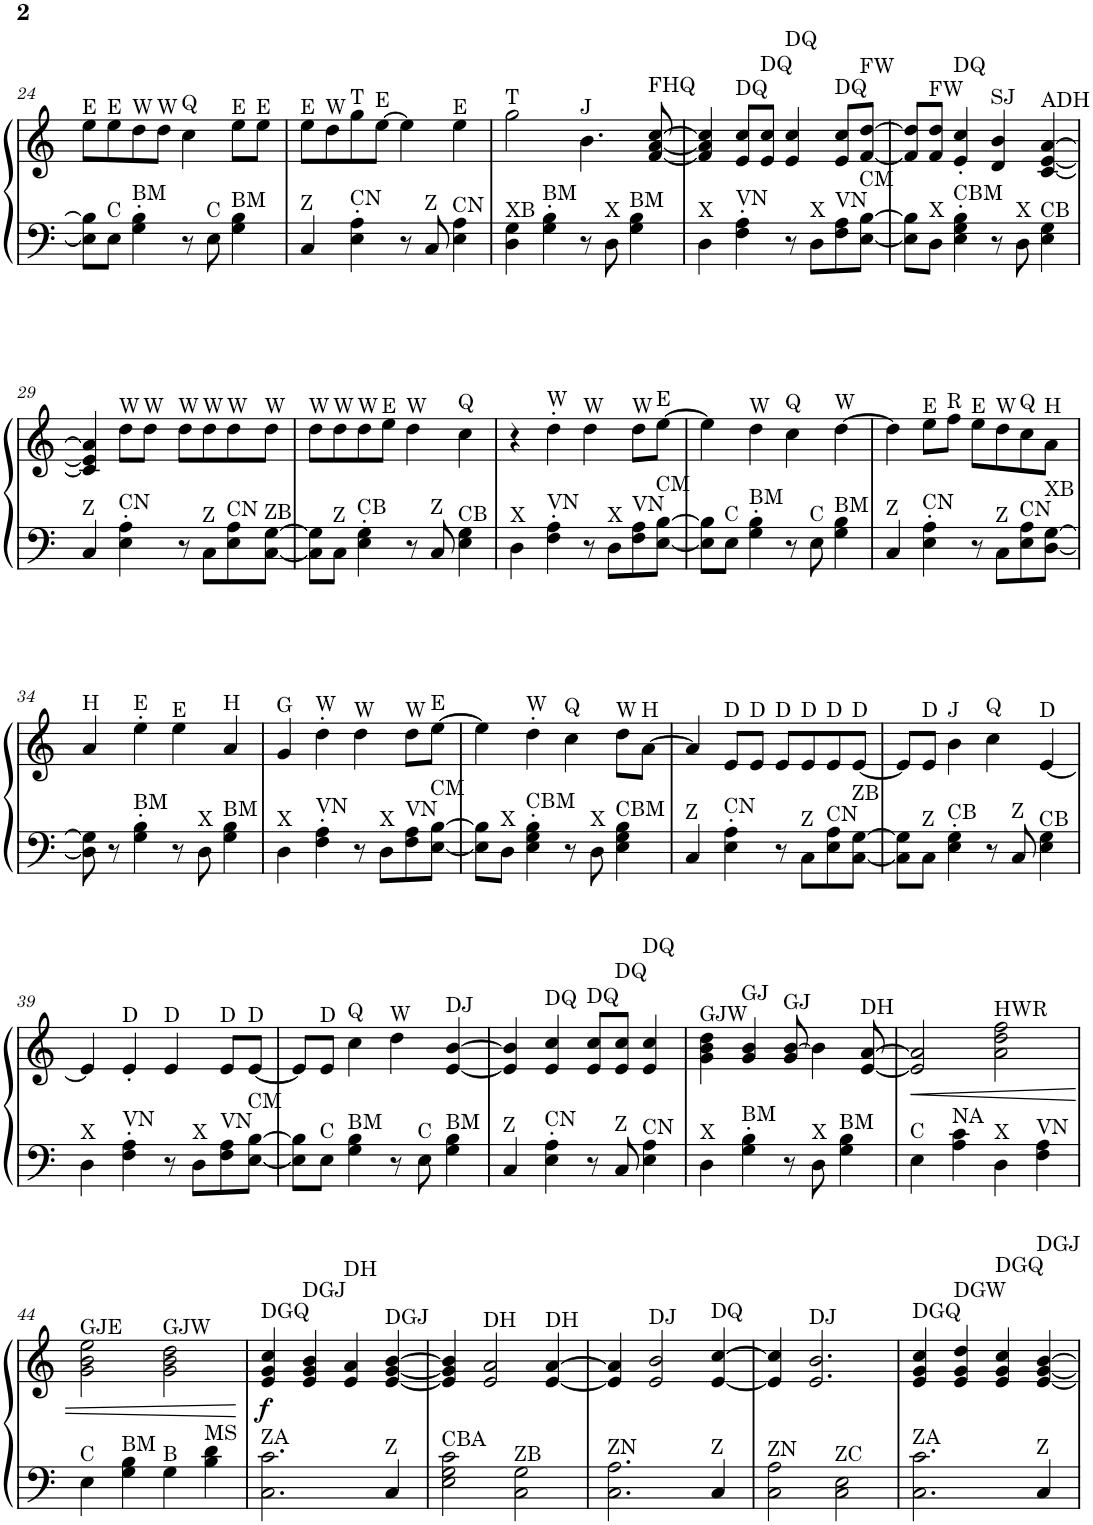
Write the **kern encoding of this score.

**kern	**kern	**dynam
*part1	*part1	*part1
*staff2	*staff1	*staff1/2
*I"Piano	*	*
*I'Pno.	*	*
!!LO:PB:g=z
*clefF4	*clefG2	*
*k[]	*k[]	*
*M4/4	*M4/4	*
=24	=24	=24
!	!LO:TX:a:t=E	!
8E\] 8B\]L	8ee\L	.
!	!LO:TX:a:t=E	!
!LO:TX:a:t=C	!	!
8E\J	8ee\	.
!	!LO:TX:a:t=W	!
!LO:TX:a:t=BM	!	!
4G\' 4B\'	8dd\	.
!	!LO:TX:a:t=W	!
.	8dd\J	.
!	!LO:TX:a:t=Q	!
8r	4cc\	.
!LO:TX:a:t=C	!	!
8E\	.	.
!	!LO:TX:a:t=E	!
!LO:TX:a:t=BM	!	!
4G\ 4B\	8ee\L	.
!	!LO:TX:a:t=E	!
.	8ee\J	.
=25	=25	=25
!	!LO:TX:a:t=E	!
!LO:TX:a:t=Z	!	!
4C/	8ee\L	.
!	!LO:TX:a:t=W	!
.	8dd\	.
!	!LO:TX:a:t=T	!
!LO:TX:a:t=CN	!	!
4E\' 4A\'	8gg\	.
!	!LO:TX:a:t=E	!
.	[8ee\J	.
8r	4ee\]	.
!LO:TX:a:t=Z	!	!
8C/	.	.
!	!LO:TX:a:t=E	!
!LO:TX:a:t=CN	!	!
4E\ 4A\	4ee\	.
=26	=26	=26
!	!LO:TX:a:t=T	!
!LO:TX:a:t=XB	!	!
4D\ 4G\	2gg\	.
!LO:TX:a:t=BM	!	!
4G\' 4B\'	.	.
!	!LO:TX:a:t=J	!
8r	4.b\	.
!LO:TX:a:t=X	!	!
8D\	.	.
!LO:TX:a:t=BM	!	!
4G\ 4B\	.	.
!	!LO:TX:a:t=FHQ	!
.	[8f/ [8a/ [8cc/	.
=27	=27	=27
!LO:TX:a:t=X	!	!
4D\	4f/] 4a/] 4cc/]	.
!	!LO:TX:a:t=DQ	!
!LO:TX:a:t=VN	!	!
4F\' 4A\'	8e/ 8cc/L	.
!	!LO:TX:a:t=DQ	!
.	8e/ 8cc/J	.
!	!LO:TX:a:t=DQ	!
8r	4e/ 4cc/	.
!LO:TX:a:t=X	!	!
8D\L	.	.
!	!LO:TX:a:t=DQ	!
!LO:TX:a:t=VN	!	!
8F\ 8A\	8e/ 8cc/L	.
!	!LO:TX:a:t=FW	!
!LO:TX:a:t=CM	!	!
[8E\ [8B\J	[8f/ [8dd/J	.
=28	=28	=28
8E\] 8B\]L	8f/] 8dd/]L	.
!	!LO:TX:a:t=FW	!
!LO:TX:a:t=X	!	!
8D\J	8f/ 8dd/J	.
!	!LO:TX:a:t=DQ	!
!LO:TX:a:t=CBM	!	!
4E\' 4G\' 4B\'	4e/' 4cc/'	.
!	!LO:TX:a:t=SJ	!
8r	4d/ 4b/	.
!LO:TX:a:t=X	!	!
8D\	.	.
!	!LO:TX:a:t=ADH	!
!LO:TX:a:t=CB	!	!
4E\ 4G\	[4c/ [4e/ [4a/	.
!!LO:LB:g=z
=29	=29	=29
!LO:TX:a:t=Z	!	!
4C/	4c/] 4e/] 4a/]	.
!	!LO:TX:a:t=W	!
!LO:TX:a:t=CN	!	!
4E\' 4A\'	8dd\L	.
!	!LO:TX:a:t=W	!
.	8dd\J	.
!	!LO:TX:a:t=W	!
8r	8dd\L	.
!	!LO:TX:a:t=W	!
!LO:TX:a:t=Z	!	!
8C\L	8dd\	.
!	!LO:TX:a:t=W	!
!LO:TX:a:t=CN	!	!
8E\ 8A\	8dd\	.
!	!LO:TX:a:t=W	!
!LO:TX:a:t=ZB	!	!
[8C\ [8G\J	8dd\J	.
=30	=30	=30
!	!LO:TX:a:t=W	!
8C\] 8G\]L	8dd\L	.
!	!LO:TX:a:t=W	!
!LO:TX:a:t=Z	!	!
8C\J	8dd\	.
!	!LO:TX:a:t=W	!
!LO:TX:a:t=CB	!	!
4E\' 4G\'	8dd\	.
!	!LO:TX:a:t=E	!
.	8ee\J	.
!	!LO:TX:a:t=W	!
8r	4dd\	.
!LO:TX:a:t=Z	!	!
8C/	.	.
!	!LO:TX:a:t=Q	!
!LO:TX:a:t=CB	!	!
4E\ 4G\	4cc\	.
=31	=31	=31
!LO:TX:a:t=X	!	!
4D\	4r	.
!	!LO:TX:a:t=W	!
!LO:TX:a:t=VN	!	!
4F\' 4A\'	4dd'\	.
!	!LO:TX:a:t=W	!
8r	4dd\	.
!LO:TX:a:t=X	!	!
8D\L	.	.
!	!LO:TX:a:t=W	!
!LO:TX:a:t=VN	!	!
8F\ 8A\	8dd\L	.
!	!LO:TX:a:t=E	!
!LO:TX:a:t=CM	!	!
[8E\ [8B\J	[8ee\J	.
=32	=32	=32
8E\] 8B\]L	4ee\]	.
!LO:TX:a:t=C	!	!
8E\J	.	.
!	!LO:TX:a:t=W	!
!LO:TX:a:t=BM	!	!
4G\' 4B\'	4dd\	.
!	!LO:TX:a:t=Q	!
8r	4cc\	.
!LO:TX:a:t=C	!	!
8E\	.	.
!	!LO:TX:a:t=W	!
!LO:TX:a:t=BM	!	!
4G\ 4B\	[4dd\	.
=33	=33	=33
!LO:TX:a:t=Z	!	!
4C/	4dd\]	.
!	!LO:TX:a:t=E	!
!LO:TX:a:t=CN	!	!
4E\' 4A\'	8ee\L	.
!	!LO:TX:a:t=R	!
.	8ff\J	.
!	!LO:TX:a:t=E	!
8r	8ee\L	.
!	!LO:TX:a:t=W	!
!LO:TX:a:t=Z	!	!
8C\L	8dd\	.
!	!LO:TX:a:t=Q	!
!LO:TX:a:t=CN	!	!
8E\ 8A\	8cc\	.
!	!LO:TX:a:t=H	!
!LO:TX:a:t=XB	!	!
[8D\ [8G\J	8a\J	.
!!LO:LB:g=z
=34	=34	=34
!	!LO:TX:a:t=H	!
8D\] 8G\]	4a/	.
8r	.	.
!	!LO:TX:a:t=E	!
!LO:TX:a:t=BM	!	!
4G\' 4B\'	4ee'\	.
!	!LO:TX:a:t=E	!
8r	4ee\	.
!LO:TX:a:t=X	!	!
8D\	.	.
!	!LO:TX:a:t=H	!
!LO:TX:a:t=BM	!	!
4G\ 4B\	4a/	.
=35	=35	=35
!	!LO:TX:a:t=G	!
!LO:TX:a:t=X	!	!
4D\	4g/	.
!	!LO:TX:a:t=W	!
!LO:TX:a:t=VN	!	!
4F\' 4A\'	4dd'\	.
!	!LO:TX:a:t=W	!
8r	4dd\	.
!LO:TX:a:t=X	!	!
8D\L	.	.
!	!LO:TX:a:t=W	!
!LO:TX:a:t=VN	!	!
8F\ 8A\	8dd\L	.
!	!LO:TX:a:t=E	!
!LO:TX:a:t=CM	!	!
[8E\ [8B\J	[8ee\J	.
=36	=36	=36
8E\] 8B\]L	4ee\]	.
!LO:TX:a:t=X	!	!
8D\J	.	.
!	!LO:TX:a:t=W	!
!LO:TX:a:t=CBM	!	!
4E\' 4G\' 4B\'	4dd'\	.
!	!LO:TX:a:t=Q	!
8r	4cc\	.
!LO:TX:a:t=X	!	!
8D\	.	.
!	!LO:TX:a:t=W	!
!LO:TX:a:t=CBM	!	!
4E\ 4G\ 4B\	8dd\L	.
!	!LO:TX:a:t=H	!
.	[8a\J	.
=37	=37	=37
!LO:TX:a:t=Z	!	!
4C/	4a/]	.
!	!LO:TX:a:t=D	!
!LO:TX:a:t=CN	!	!
4E\' 4A\'	8e/L	.
!	!LO:TX:a:t=D	!
.	8e/J	.
!	!LO:TX:a:t=D	!
8r	8e/L	.
!	!LO:TX:a:t=D	!
!LO:TX:a:t=Z	!	!
8C\L	8e/	.
!	!LO:TX:a:t=D	!
!LO:TX:a:t=CN	!	!
8E\ 8A\	8e/	.
!	!LO:TX:a:t=D	!
!LO:TX:a:t=ZB	!	!
[8C\ [8G\J	[8e/J	.
=38	=38	=38
8C\] 8G\]L	8e/L]	.
!	!LO:TX:a:t=D	!
!LO:TX:a:t=Z	!	!
8C\J	8e/J	.
!	!LO:TX:a:t=J	!
!LO:TX:a:t=CB	!	!
4E\' 4G\'	4b\	.
!	!LO:TX:a:t=Q	!
8r	4cc\	.
!LO:TX:a:t=Z	!	!
8C/	.	.
!	!LO:TX:a:t=D	!
!LO:TX:a:t=CB	!	!
4E\ 4G\	[4e/	.
!!LO:LB:g=z
=39	=39	=39
!LO:TX:a:t=X	!	!
4D\	4e/]	.
!	!LO:TX:a:t=D	!
!LO:TX:a:t=VN	!	!
4F\' 4A\'	4e'/	.
!	!LO:TX:a:t=D	!
8r	4e/	.
!LO:TX:a:t=X	!	!
8D\L	.	.
!	!LO:TX:a:t=D	!
!LO:TX:a:t=VN	!	!
8F\ 8A\	8e/L	.
!	!LO:TX:a:t=D	!
!LO:TX:a:t=CM	!	!
[8E\ [8B\J	[8e/J	.
=40	=40	=40
8E\] 8B\]L	8e/L]	.
!	!LO:TX:a:t=D	!
!LO:TX:a:t=C	!	!
8E\J	8e/J	.
!	!LO:TX:a:t=Q	!
!LO:TX:a:t=BM	!	!
4G\ 4B\	4cc\	.
!	!LO:TX:a:t=W	!
8r	4dd\	.
!LO:TX:a:t=C	!	!
8E\	.	.
!	!LO:TX:a:t=DJ	!
!LO:TX:a:t=BM	!	!
4G\ 4B\	[4e/ [4b/	.
=41	=41	=41
!LO:TX:a:t=Z	!	!
4C/	4e/] 4b/]	.
!	!LO:TX:a:t=DQ	!
!LO:TX:a:t=CN	!	!
4E\' 4A\'	4e/ 4cc/	.
!	!LO:TX:a:t=DQ	!
8r	8e/ 8cc/L	.
!	!LO:TX:a:t=DQ	!
!LO:TX:a:t=Z	!	!
8C/	8e/ 8cc/J	.
!	!LO:TX:a:t=DQ	!
!LO:TX:a:t=CN	!	!
4E\ 4A\	4e/ 4cc/	.
=42	=42	=42
!	!LO:TX:a:t=GJW	!
!LO:TX:a:t=X	!	!
4D\	4g\ 4b\ 4dd\	.
!	!LO:TX:a:t=GJ	!
!LO:TX:a:t=BM	!	!
4G\' 4B\'	4g/ 4b/	.
!	!LO:TX:a:t=GJ	!
8r	8g/ [8b/	.
!LO:TX:a:t=X	!	!
8D\	4b\]	.
!LO:TX:a:t=BM	!	!
4G\ 4B\	.	.
!	!LO:TX:a:t=DH	!
.	[8e/ [8a/	.
=43	=43	=43
!LO:TX:a:t=C	!	!
!	!	!LO:HP:b
4E\	2e/] 2a/]	<
!LO:TX:a:t=NA	!	!
4A\ 4c\	.	.
!	!LO:TX:a:t=HWR	!
!LO:TX:a:t=X	!	!
4D\	2a\ 2dd\ 2ff\	.
!LO:TX:a:t=VN	!	!
4F\ 4A\	.	.
!!LO:LB:g=z
=44	=44	=44
!	!LO:TX:a:t=GJE	!
!LO:TX:a:t=C	!	!
4E\	2g\ 2b\ 2ee\	.
!LO:TX:a:t=BM	!	!
4G\ 4B\	.	.
!	!LO:TX:a:t=GJW	!
!LO:TX:a:t=B	!	!
4G\	2g\ 2b\ 2dd\	.
!LO:TX:a:t=MS	!	!
4B\ 4d\	.	.
.	.	[
=45	=45	=45
!	!LO:TX:a:t=DGQ	!
!LO:TX:a:t=ZA	!	!
!	!	!LO:DY:b
2.C\ 2.c\	4e/ 4g/ 4cc/	f
!	!LO:TX:a:t=DGJ	!
.	4e/ 4g/ 4b/	.
!	!LO:TX:a:t=DH	!
.	4e/ 4a/	.
!	!LO:TX:a:t=DGJ	!
!LO:TX:a:t=Z	!	!
4C/	[4e/ [4g/ [4b/	.
=46	=46	=46
!LO:TX:a:t=CBA	!	!
2E\ 2G\ 2c\	4e/] 4g/] 4b/]	.
!	!LO:TX:a:t=DH	!
.	2e/ 2a/	.
!LO:TX:a:t=ZB	!	!
2C\ 2G\	.	.
!	!LO:TX:a:t=DH	!
.	[4e/ [4a/	.
=47	=47	=47
!LO:TX:a:t=ZN	!	!
2.C\ 2.A\	4e/] 4a/]	.
!	!LO:TX:a:t=DJ	!
.	2e/ 2b/	.
!	!LO:TX:a:t=DQ	!
!LO:TX:a:t=Z	!	!
4C/	[4e/ [4cc/	.
=48	=48	=48
!LO:TX:a:t=ZN	!	!
2C\ 2A\	4e/] 4cc/]	.
!	!LO:TX:a:t=DJ	!
.	2.e/ 2.b/	.
!LO:TX:a:t=ZC	!	!
2C\ 2E\	.	.
=49	=49	=49
!	!LO:TX:a:t=DGQ	!
!LO:TX:a:t=ZA	!	!
2.C\ 2.c\	4e/ 4g/ 4cc/	.
!	!LO:TX:a:t=DGW	!
.	4e/ 4g/ 4dd/	.
!	!LO:TX:a:t=DGQ	!
.	4e/ 4g/ 4cc/	.
!	!LO:TX:a:t=DGJ	!
!LO:TX:a:t=Z	!	!
4C/	[4e/ [4g/ [4b/	.
=	=	=
*-	*-	*-
